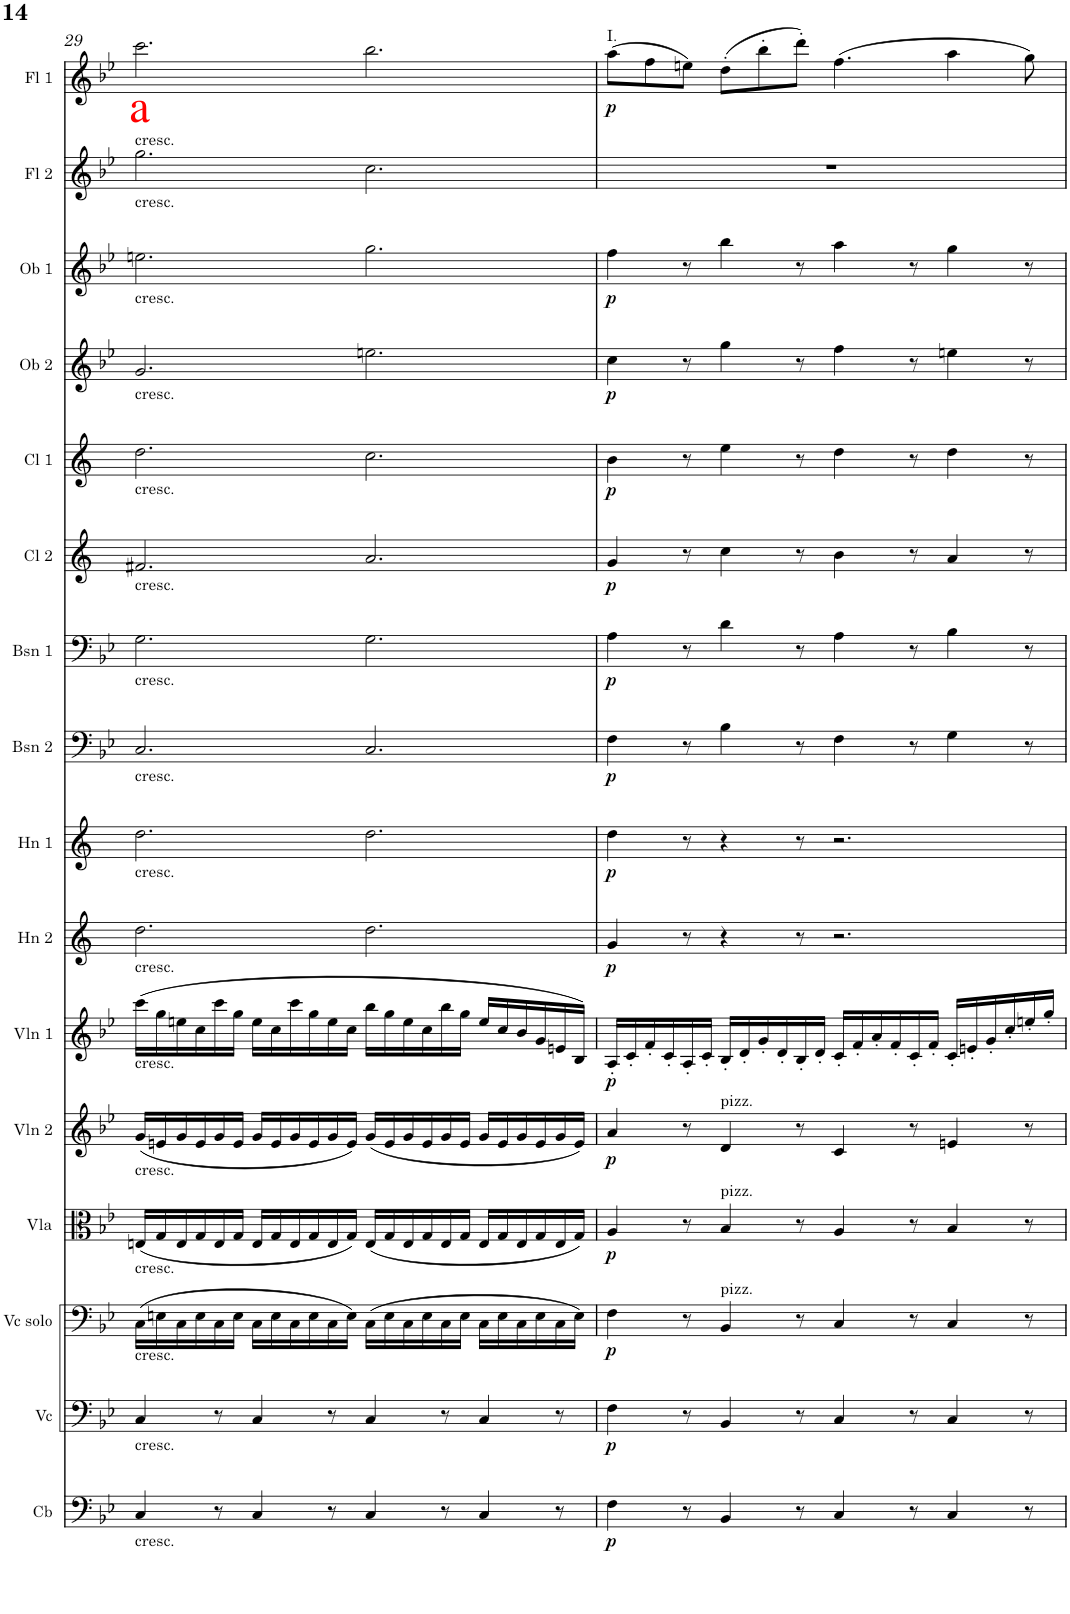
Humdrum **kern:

**kern	**dynam	**kern	**dynam	**kern	**dynam	**kern	**dynam	**kern	**dynam	**kern	**dynam	**kern	**dynam	**kern	**dynam	**kern	**dynam	**kern	**dynam	**kern	**dynam	**kern	**dynam	**kern	**dynam	**kern	**dynam	**kern	**kern	**text	**dynam
*part16	*part16	*part15	*part15	*part14	*part14	*part13	*part13	*part12	*part12	*part11	*part11	*part10	*part10	*part9	*part9	*part8	*part8	*part7	*part7	*part6	*part6	*part5	*part5	*part4	*part4	*part3	*part3	*part2	*part1	*part1	*part1
*staff16	*staff16	*staff15	*staff15	*staff14	*staff14	*staff13	*staff13	*staff12	*staff12	*staff11	*staff11	*staff10	*staff10	*staff9	*staff9	*staff8	*staff8	*staff7	*staff7	*staff6	*staff6	*staff5	*staff5	*staff4	*staff4	*staff3	*staff3	*staff2	*staff1	*staff1	*staff1
*I"Contrabass	*	*I"Violoncello	*	*I"Violoncello solo	*	*I"Viola	*	*I"Violin 2	*	*I"Violin 1	*	*I"Bb basso Horn 2	*	*I"Bb basso Horn 1	*	*I"Bassoon 2	*	*I"Bassoon 1	*	*I"Bb Clarinet 2	*	*I"Bb Clarinet 1	*	*I"Oboe 2	*	*I"Oboe 1	*	*I"Flute 2	*I"Flute 1	*	*
*I'Cb	*	*I'Vc	*	*I'Vc solo	*	*I'Vla	*	*I'Vln 2	*	*I'Vln 1	*	*I'Hn 2	*	*I'Hn 1	*	*I'Bsn 2	*	*I'Bsn 1	*	*I'Cl 2	*	*I'Cl 1	*	*I'Ob 2	*	*I'Ob 1	*	*I'Fl 2	*I'Fl 1	*	*
!!LO:PB:g=z
*clefF4	*	*clefF4	*	*clefF4	*	*clefC3	*	*clefG2	*	*clefG2	*	*clefG2	*	*clefG2	*	*clefF4	*	*clefF4	*	*clefG2	*	*clefG2	*	*clefG2	*	*clefG2	*	*clefG2	*clefG2	*	*
*Trd7c12	*	*	*	*	*	*	*	*	*	*	*	*Trd8c14	*	*Trd8c14	*	*	*	*	*	*Trd1c2	*	*Trd1c2	*	*	*	*	*	*	*	*	*
*k[b-e-]	*	*k[b-e-]	*	*k[b-e-]	*	*k[b-e-]	*	*k[b-e-]	*	*k[b-e-]	*	*k[]	*	*k[]	*	*k[b-e-]	*	*k[b-e-]	*	*k[]	*	*k[]	*	*k[b-e-]	*	*k[b-e-]	*	*k[b-e-]	*k[b-e-]	*	*
*M12/8	*	*M12/8	*	*M12/8	*	*M12/8	*	*M12/8	*	*M12/8	*	*M12/8	*	*M12/8	*	*M12/8	*	*M12/8	*	*M12/8	*	*M12/8	*	*M12/8	*	*M12/8	*	*M12/8	*M12/8	*	*
=29	=29	=29	=29	=29	=29	=29	=29	=29	=29	=29	=29	=29	=29	=29	=29	=29	=29	=29	=29	=29	=29	=29	=29	=29	=29	=29	=29	=29	=29	=29	=29
!	!	!	!	!	!	!	!	!	!	!	!	!	!	!	!	!	!	!	!	!	!	!	!	!	!	!	!	!	!LO:TX:b:t=cresc.	!	!
!	!	!	!	!	!	!	!	!	!	!	!	!	!	!	!	!	!	!	!	!	!	!	!	!	!	!	!	!LO:TX:b:t=cresc.	!	!	!
!	!	!	!	!	!	!	!	!	!	!	!	!	!	!	!	!	!	!	!	!	!	!	!	!	!	!LO:TX:b:t=cresc.	!	!	!	!	!
!	!	!	!	!	!	!	!	!	!	!	!	!	!	!	!	!	!	!	!	!	!	!	!	!LO:TX:b:t=cresc.	!	!	!	!	!	!	!
!	!	!	!	!	!	!	!	!	!	!	!	!	!	!	!	!	!	!	!	!	!	!LO:TX:b:t=cresc.	!	!	!	!	!	!	!	!	!
!	!	!	!	!	!	!	!	!	!	!	!	!	!	!	!	!	!	!	!	!LO:TX:b:t=cresc.	!	!	!	!	!	!	!	!	!	!	!
!	!	!	!	!	!	!	!	!	!	!	!	!	!	!	!	!	!	!LO:TX:b:t=cresc.	!	!	!	!	!	!	!	!	!	!	!	!	!
!	!	!	!	!	!	!	!	!	!	!	!	!	!	!	!	!LO:TX:b:t=cresc.	!	!	!	!	!	!	!	!	!	!	!	!	!	!	!
!	!	!	!	!	!	!	!	!	!	!	!	!	!	!LO:TX:b:t=cresc.	!	!	!	!	!	!	!	!	!	!	!	!	!	!	!	!	!
!	!	!	!	!	!	!	!	!	!	!	!	!LO:TX:b:t=cresc.	!	!	!	!	!	!	!	!	!	!	!	!	!	!	!	!	!	!	!
!	!	!	!	!	!	!	!	!	!	!LO:TX:b:t=cresc.	!	!	!	!	!	!	!	!	!	!	!	!	!	!	!	!	!	!	!	!	!
!	!	!	!	!	!	!	!	!LO:TX:b:t=cresc.	!	!	!	!	!	!	!	!	!	!	!	!	!	!	!	!	!	!	!	!	!	!	!
!	!	!	!	!	!	!LO:TX:b:t=cresc.	!	!	!	!	!	!	!	!	!	!	!	!	!	!	!	!	!	!	!	!	!	!	!	!	!
!	!	!	!	!LO:TX:b:t=cresc.	!	!	!	!	!	!	!	!	!	!	!	!	!	!	!	!	!	!	!	!	!	!	!	!	!	!	!
!	!	!LO:TX:b:t=cresc.	!	!	!	!	!	!	!	!	!	!	!	!	!	!	!	!	!	!	!	!	!	!	!	!	!	!	!	!	!
!LO:TX:b:t=cresc.	!	!	!	!	!	!	!	!	!	!	!	!	!	!	!	!	!	!	!	!	!	!	!	!	!	!	!	!	!	!	!
!	!	!	!	!	!	!	!	!	!	!	!	!	!	!	!	!	!	!	!	!	!	!	!	!	!	!	!	!	!	!LO:LY:b:color=#FF0000	!
4C/	.	4C/	.	(16C\LL	.	(16En/LL	.	(16g/LL	.	(16ccc\LL	.	2.dd\	.	2.dd\	.	2.C/	.	2.G\	.	2.f#X/	.	2.dd\	.	2.g/	.	2.een\	.	2.gg\	2.ccc\	a	.
.	.	.	.	16En\	.	16G/	.	16en/	.	16gg\	.	.	.	.	.	.	.	.	.	.	.	.	.	.	.	.	.	.	.	.	.
.	.	.	.	16C\	.	16E/	.	16g/	.	16een\	.	.	.	.	.	.	.	.	.	.	.	.	.	.	.	.	.	.	.	.	.
.	.	.	.	16E\	.	16G/	.	16e/	.	16cc\	.	.	.	.	.	.	.	.	.	.	.	.	.	.	.	.	.	.	.	.	.
8r	.	8r	.	16C\	.	16E/	.	16g/	.	16ccc\	.	.	.	.	.	.	.	.	.	.	.	.	.	.	.	.	.	.	.	.	.
.	.	.	.	16E\JJ	.	16G/JJ	.	16e/JJ	.	16gg\JJ	.	.	.	.	.	.	.	.	.	.	.	.	.	.	.	.	.	.	.	.	.
4C/	.	4C/	.	16C\LL	.	16E/LL	.	16g/LL	.	16ee\LL	.	.	.	.	.	.	.	.	.	.	.	.	.	.	.	.	.	.	.	.	.
.	.	.	.	16E\	.	16G/	.	16e/	.	16cc\	.	.	.	.	.	.	.	.	.	.	.	.	.	.	.	.	.	.	.	.	.
.	.	.	.	16C\	.	16E/	.	16g/	.	16ccc\	.	.	.	.	.	.	.	.	.	.	.	.	.	.	.	.	.	.	.	.	.
.	.	.	.	16E\	.	16G/	.	16e/	.	16gg\	.	.	.	.	.	.	.	.	.	.	.	.	.	.	.	.	.	.	.	.	.
8r	.	8r	.	16C\	.	16E/	.	16g/	.	16ee\	.	.	.	.	.	.	.	.	.	.	.	.	.	.	.	.	.	.	.	.	.
.	.	.	.	16E\JJ)	.	16G/JJ)	.	16e/JJ)	.	16cc\JJ	.	.	.	.	.	.	.	.	.	.	.	.	.	.	.	.	.	.	.	.	.
4C/	.	4C/	.	(16C\LL	.	(16E/LL	.	(16g/LL	.	16bb-\LL	.	2.dd\	.	2.dd\	.	2.C/	.	2.G\	.	2.a/	.	2.cc\	.	2.een\	.	2.gg\	.	2.cc\	2.bb-\	.	.
.	.	.	.	16E\	.	16G/	.	16e/	.	16gg\	.	.	.	.	.	.	.	.	.	.	.	.	.	.	.	.	.	.	.	.	.
.	.	.	.	16C\	.	16E/	.	16g/	.	16ee\	.	.	.	.	.	.	.	.	.	.	.	.	.	.	.	.	.	.	.	.	.
.	.	.	.	16E\	.	16G/	.	16e/	.	16cc\	.	.	.	.	.	.	.	.	.	.	.	.	.	.	.	.	.	.	.	.	.
8r	.	8r	.	16C\	.	16E/	.	16g/	.	16bb-\	.	.	.	.	.	.	.	.	.	.	.	.	.	.	.	.	.	.	.	.	.
.	.	.	.	16E\JJ	.	16G/JJ	.	16e/JJ	.	16gg\JJ	.	.	.	.	.	.	.	.	.	.	.	.	.	.	.	.	.	.	.	.	.
4C/	.	4C/	.	16C\LL	.	16E/LL	.	16g/LL	.	16ee/LL	.	.	.	.	.	.	.	.	.	.	.	.	.	.	.	.	.	.	.	.	.
.	.	.	.	16E\	.	16G/	.	16e/	.	16cc/	.	.	.	.	.	.	.	.	.	.	.	.	.	.	.	.	.	.	.	.	.
.	.	.	.	16C\	.	16E/	.	16g/	.	16b-/	.	.	.	.	.	.	.	.	.	.	.	.	.	.	.	.	.	.	.	.	.
.	.	.	.	16E\	.	16G/	.	16e/	.	16g/	.	.	.	.	.	.	.	.	.	.	.	.	.	.	.	.	.	.	.	.	.
8r	.	8r	.	16C\	.	16E/	.	16g/	.	16en/	.	.	.	.	.	.	.	.	.	.	.	.	.	.	.	.	.	.	.	.	.
.	.	.	.	16E\JJ)	.	16G/JJ)	.	16e/JJ)	.	16B-/JJ)	.	.	.	.	.	.	.	.	.	.	.	.	.	.	.	.	.	.	.	.	.
=30	=30	=30	=30	=30	=30	=30	=30	=30	=30	=30	=30	=30	=30	=30	=30	=30	=30	=30	=30	=30	=30	=30	=30	=30	=30	=30	=30	=30	=30	=30	=30
!	!	!	!	!	!	!	!	!	!	!	!	!	!	!	!	!	!	!	!	!	!	!	!	!	!	!	!	!	!LO:TX:a:t=I.	!	!
!	!LO:DY:b	!	!LO:DY:b	!	!LO:DY:b	!	!LO:DY:b	!	!LO:DY:b	!	!LO:DY:b	!	!LO:DY:b	!	!LO:DY:b	!	!LO:DY:b	!	!LO:DY:b	!	!LO:DY:b	!	!LO:DY:b	!	!LO:DY:b	!	!LO:DY:b	!	!	!	!LO:DY:b
4F\	p	4F\	p	4F\	p	4A/	p	4a/	p	16A'/LL	p	4g/	p	4dd\	p	4F\	p	4A\	p	4g/	p	4b\	p	4cc\	p	4ff\	p	1.r	(8aa\L	.	p
.	.	.	.	.	.	.	.	.	.	16c'/	.	.	.	.	.	.	.	.	.	.	.	.	.	.	.	.	.	.	.	.	.
.	.	.	.	.	.	.	.	.	.	16f'/	.	.	.	.	.	.	.	.	.	.	.	.	.	.	.	.	.	.	8ff\	.	.
.	.	.	.	.	.	.	.	.	.	16c'/	.	.	.	.	.	.	.	.	.	.	.	.	.	.	.	.	.	.	.	.	.
8r	.	8r	.	8r	.	8r	.	8r	.	16A'/	.	8r	.	8r	.	8r	.	8r	.	8r	.	8r	.	8r	.	8r	.	.	8een\J)	.	.
.	.	.	.	.	.	.	.	.	.	16c'/JJ	.	.	.	.	.	.	.	.	.	.	.	.	.	.	.	.	.	.	.	.	.
!	!	!	!	!	!	!	!	!LO:TX:a:t=pizz.	!	!	!	!	!	!	!	!	!	!	!	!	!	!	!	!	!	!	!	!	!	!	!
!	!	!	!	!	!	!LO:TX:a:t=pizz.	!	!	!	!	!	!	!	!	!	!	!	!	!	!	!	!	!	!	!	!	!	!	!	!	!
!	!	!	!	!LO:TX:a:t=pizz.	!	!	!	!	!	!	!	!	!	!	!	!	!	!	!	!	!	!	!	!	!	!	!	!	!	!	!
4BB-/	.	4BB-/	.	4BB-/	.	4B-/	.	4d/	.	16B-'/LL	.	4r	.	4r	.	4B-\	.	4d\	.	4cc\	.	4ee\	.	4gg\	.	4bb-\	.	.	(8dd'\L	.	.
.	.	.	.	.	.	.	.	.	.	16d'/	.	.	.	.	.	.	.	.	.	.	.	.	.	.	.	.	.	.	.	.	.
.	.	.	.	.	.	.	.	.	.	16g'/	.	.	.	.	.	.	.	.	.	.	.	.	.	.	.	.	.	.	8bb-'\	.	.
.	.	.	.	.	.	.	.	.	.	16d'/	.	.	.	.	.	.	.	.	.	.	.	.	.	.	.	.	.	.	.	.	.
8r	.	8r	.	8r	.	8r	.	8r	.	16B-'/	.	8r	.	8r	.	8r	.	8r	.	8r	.	8r	.	8r	.	8r	.	.	8ddd'\J)	.	.
.	.	.	.	.	.	.	.	.	.	16d'/JJ	.	.	.	.	.	.	.	.	.	.	.	.	.	.	.	.	.	.	.	.	.
4C/	.	4C/	.	4C/	.	4A/	.	4c/	.	16c'/LL	.	2.r	.	2.r	.	4F\	.	4A\	.	4b\	.	4dd\	.	4ff\	.	4aa\	.	.	(4.ff\	.	.
.	.	.	.	.	.	.	.	.	.	16f'/	.	.	.	.	.	.	.	.	.	.	.	.	.	.	.	.	.	.	.	.	.
.	.	.	.	.	.	.	.	.	.	16a'/	.	.	.	.	.	.	.	.	.	.	.	.	.	.	.	.	.	.	.	.	.
.	.	.	.	.	.	.	.	.	.	16f'/	.	.	.	.	.	.	.	.	.	.	.	.	.	.	.	.	.	.	.	.	.
8r	.	8r	.	8r	.	8r	.	8r	.	16c'/	.	.	.	.	.	8r	.	8r	.	8r	.	8r	.	8r	.	8r	.	.	.	.	.
.	.	.	.	.	.	.	.	.	.	16f'/JJ	.	.	.	.	.	.	.	.	.	.	.	.	.	.	.	.	.	.	.	.	.
4C/	.	4C/	.	4C/	.	4B-/	.	4en/	.	16c'/LL	.	.	.	.	.	4G\	.	4B-\	.	4a/	.	4dd\	.	4een\	.	4gg\	.	.	4aa\	.	.
.	.	.	.	.	.	.	.	.	.	16en'/	.	.	.	.	.	.	.	.	.	.	.	.	.	.	.	.	.	.	.	.	.
.	.	.	.	.	.	.	.	.	.	16g'/	.	.	.	.	.	.	.	.	.	.	.	.	.	.	.	.	.	.	.	.	.
.	.	.	.	.	.	.	.	.	.	16cc'/	.	.	.	.	.	.	.	.	.	.	.	.	.	.	.	.	.	.	.	.	.
8r	.	8r	.	8r	.	8r	.	8r	.	16een'/	.	.	.	.	.	8r	.	8r	.	8r	.	8r	.	8r	.	8r	.	.	8gg\)	.	.
.	.	.	.	.	.	.	.	.	.	16gg'/JJ	.	.	.	.	.	.	.	.	.	.	.	.	.	.	.	.	.	.	.	.	.
=	=	=	=	=	=	=	=	=	=	=	=	=	=	=	=	=	=	=	=	=	=	=	=	=	=	=	=	=	=	=	=
*-	*-	*-	*-	*-	*-	*-	*-	*-	*-	*-	*-	*-	*-	*-	*-	*-	*-	*-	*-	*-	*-	*-	*-	*-	*-	*-	*-	*-	*-	*-	*-
